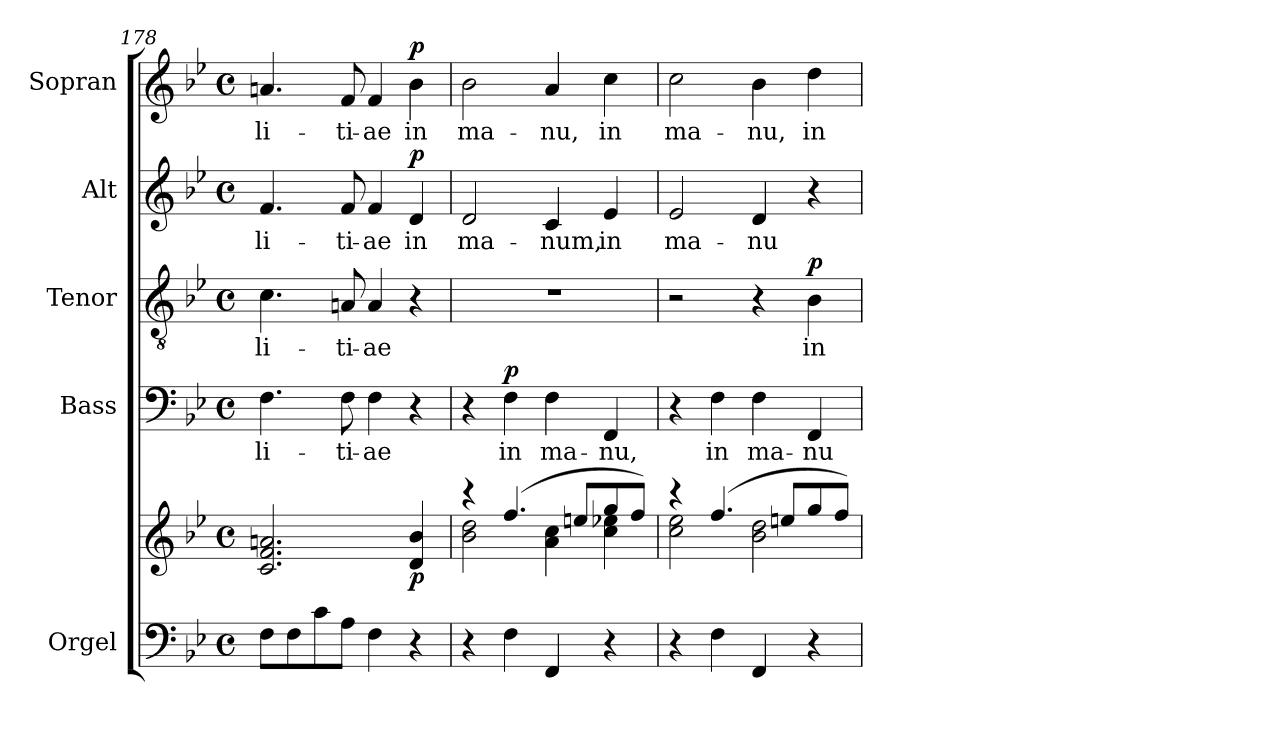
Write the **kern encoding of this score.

**kern	**kern	**dynam	**kern	**text	**dynam	**kern	**text	**dynam	**kern	**text	**dynam	**kern	**text	**dynam
*part5	*part5	*part5	*part4	*part4	*part4	*part3	*part3	*part3	*part2	*part2	*part2	*part1	*part1	*part1
*staff6	*staff5	*staff5/6	*staff4	*staff4	*staff4	*staff3	*staff3	*staff3	*staff2	*staff2	*staff2	*staff1	*staff1	*staff1
*I"Orgel	*	*	*I"Bass	*	*	*I"Tenor	*	*	*I"Alt	*	*	*I"Sopran	*	*
*I'Org.	*	*	*I'B.	*	*	*I'T.	*	*	*I'A.	*	*	*I'S.	*	*
!!LO:PB:g=z
*clefF4	*clefG2	*	*clefF4	*	*	*clefGv2	*	*	*clefG2	*	*	*clefG2	*	*
*k[b-e-]	*k[b-e-]	*	*k[b-e-]	*	*	*k[b-e-]	*	*	*k[b-e-]	*	*	*k[b-e-]	*	*
*B-:	*B-:	*	*B-:	*	*	*B-:	*	*	*B-:	*	*	*B-:	*	*
*M4/4	*M4/4	*	*M4/4	*	*	*M4/4	*	*	*M4/4	*	*	*M4/4	*	*
*met(c)	*met(c)	*	*met(c)	*	*	*met(c)	*	*	*met(c)	*	*	*met(c)	*	*
=178	=178	=178	=178	=178	=178	=178	=178	=178	=178	=178	=178	=178	=178	=178
!	!	!	!	!LO:LY:b	!	!	!LO:LY:b	!	!	!LO:LY:b	!	!	!LO:LY:b	!
8F\L	2.c/ 2.f/ 2.an/	.	4.F\	-li-	.	4.c\	-li-	.	4.f/	-li-	.	4.an/	-li-	.
8F\	.	.	.	.	.	.	.	.	.	.	.	.	.	.
8c\	.	.	.	.	.	.	.	.	.	.	.	.	.	.
!	!	!	!	!LO:LY:b	!	!	!LO:LY:b	!	!	!LO:LY:b	!	!	!LO:LY:b	!
8A\J	.	.	8F\	-ti-	.	8An/	-ti-	.	8f/	-ti-	.	8f/	-ti-	.
!	!	!	!	!LO:LY:b	!	!	!LO:LY:b	!	!	!LO:LY:b	!	!	!LO:LY:b	!
4F\	.	.	4F\	-ae	.	4A/	-ae	.	4f/	-ae	.	4f/	-ae	.
!	!	!LO:DY:b	!	!	!	!	!	!	!	!LO:LY:b	!LO:DY:a	!	!LO:LY:b	!LO:DY:a
4r	4d/ 4b-/	p	4r	.	.	4r	.	.	4d/	in	p	4b-\	in	p
=179	=179	=179	=179	=179	=179	=179	=179	=179	=179	=179	=179	=179	=179	=179
*	*^	*	*	*	*	*	*	*	*	*	*	*	*	*
!	!	!	!	!	!	!	!	!	!	!	!LO:LY:b	!	!	!LO:LY:b	!
4r	4rbb	2b-\ 2dd\	.	4r	.	.	1r	.	.	2d/	ma-	.	2b-\	ma-	.
!	!	!	!	!	!LO:LY:b	!LO:DY:a	!	!	!	!	!	!	!	!	!
4F\	(4.ff/	.	.	4F\	in	p	.	.	.	.	.	.	.	.	.
!	!	!	!	!	!LO:LY:b	!	!	!	!	!	!LO:LY:b	!	!	!LO:LY:b	!
4FF/	.	4a\ 4cc\	.	4F\	ma-	.	.	.	.	4c/	-num,	.	4a/	-nu,	.
.	8een/L	.	.	.	.	.	.	.	.	.	.	.	.	.	.
!	!	!	!	!	!LO:LY:b	!	!	!	!	!	!LO:LY:b	!	!	!LO:LY:b	!
4r	8gg/	4cc\ 4ee-\	.	4FF/	-nu,	.	.	.	.	4e-/	in	.	4cc\	in	.
.	8ff/J)	.	.	.	.	.	.	.	.	.	.	.	.	.	.
=180	=180	=180	=180	=180	=180	=180	=180	=180	=180	=180	=180	=180	=180	=180	=180
!	!	!	!	!	!	!	!	!	!	!	!LO:LY:b	!	!	!LO:LY:b	!
4r	4rccc	2cc\ 2ee-\	.	4r	.	.	2r	.	.	2e-/	ma-	.	2cc\	ma-	.
!	!	!	!	!	!LO:LY:b	!	!	!	!	!	!	!	!	!	!
4F\	(4.ff/	.	.	4F\	in	.	.	.	.	.	.	.	.	.	.
!	!	!	!	!	!LO:LY:b	!	!	!	!	!	!LO:LY:b	!	!	!LO:LY:b	!
4FF/	.	2b-\ 2dd\	.	4F\	ma-	.	4r	.	.	4d/	-nu	.	4b-\	-nu,	.
.	8een/L	.	.	.	.	.	.	.	.	.	.	.	.	.	.
!	!	!	!	!	!LO:LY:b	!	!	!LO:LY:b	!LO:DY:a	!	!	!	!	!LO:LY:b	!
4r	8gg/	.	.	4FF/	-nu	.	4B-\	in	p	4r	.	.	4dd\	in	.
.	8ff/J)	.	.	.	.	.	.	.	.	.	.	.	.	.	.
*	*v	*v	*	*	*	*	*	*	*	*	*	*	*	*	*
=	=	=	=	=	=	=	=	=	=	=	=	=	=	=
*-	*-	*-	*-	*-	*-	*-	*-	*-	*-	*-	*-	*-	*-	*-
